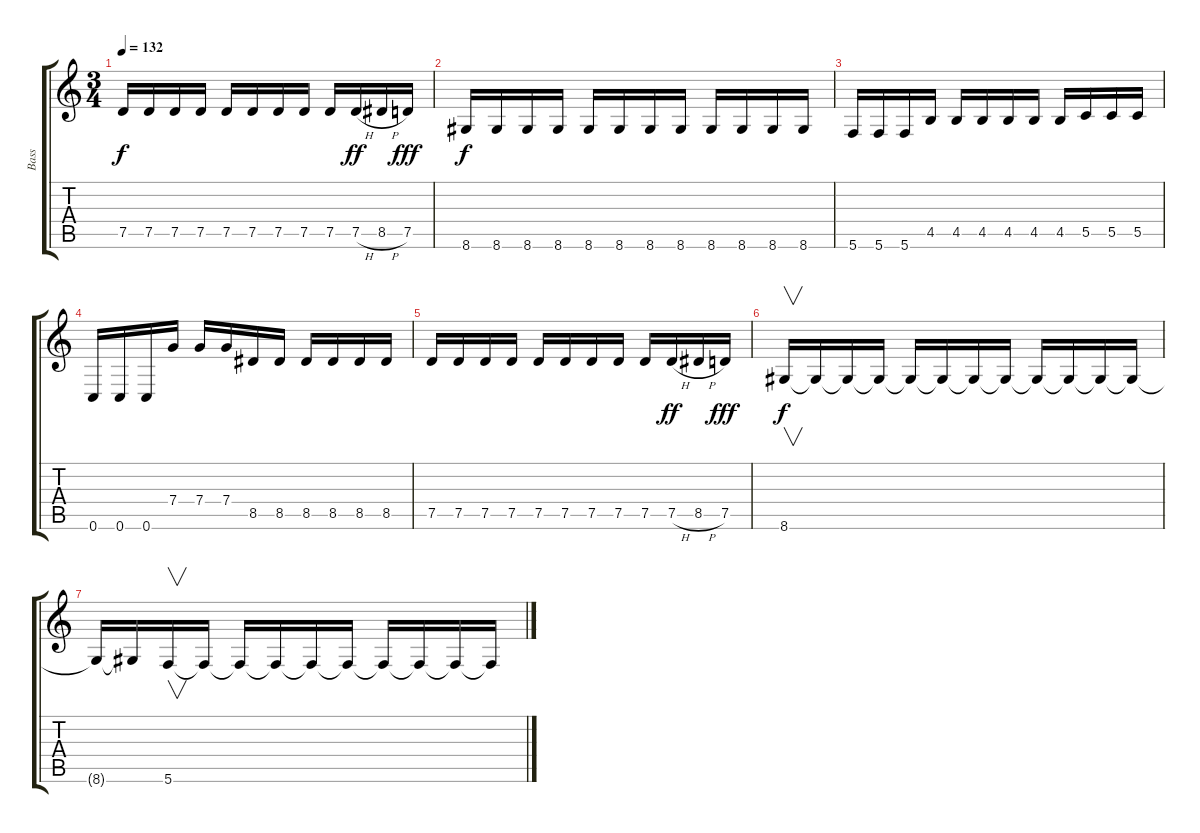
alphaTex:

\track ("Bass" "Bass") {instrument electricbassfinger}
\staff {score tabs}
\tuning (D4 A3 F3 C3 G2 C2) {hide}
\ts (3 4)
\tempo 132
\clef g2
\ks c
7.5.16{dy f} 7.5.16 7.5.16 7.5.16 7.5.16 7.5.16 7.5.16 7.5.16 7.5.16 7.5{h}.16{dy ff} 8.5{h}.16 7.5.16{dy fff} |
8.6.16{dy f} 8.6.16 8.6.16 8.6.16 8.6.16 8.6.16 8.6.16 8.6.16 8.6.16 8.6.16 8.6.16 8.6.16 |
5.6.16 5.6.16 5.6.16 4.5.16 4.5.16 4.5.16 4.5.16 4.5.16 4.5.16 5.5.16 5.5.16 5.5.16 |
0.6.16 0.6.16 0.6.16 7.4.16 7.4.16 7.4.16 8.5.16 8.5.16 8.5.16 8.5.16 8.5.16 8.5.16 |
7.5.16 7.5.16 7.5.16 7.5.16 7.5.16 7.5.16 7.5.16 7.5.16 7.5.16 7.5{h}.16{dy ff} 8.5{h}.16 7.5.16{dy fff} |
8.6.16{v dy f} 8.6{t}.16 8.6{t}.16 8.6{t}.16 8.6{t}.16 8.6{t}.16 8.6{t}.16 8.6{t}.16 8.6{t}.16 8.6{t}.16 8.6{t}.16 8.6{t}.16 |
8.6{t}.16 8.6{t}.16 5.6.16{v} 5.6{t}.16 5.6{t}.16 5.6{t}.16 5.6{t}.16 5.6{t}.16 5.6{t}.16 5.6{t}.16 5.6{t}.16 5.6{t}.16
